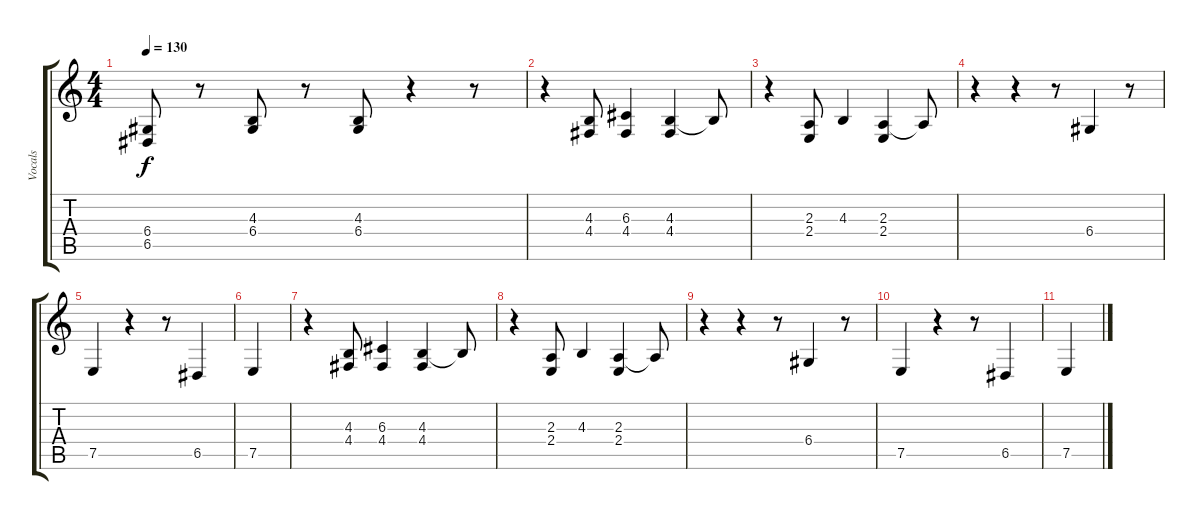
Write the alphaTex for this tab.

\track ("Vocals" "Vocals") {instrument lead6voice}
\staff {score tabs}
\tuning (E4 B3 G3 D3 A2 E2) {hide}
\ts (4 4)
\tempo 130
\clef g2
\ks c
(6.4 6.5).8{dy f} r.8 (4.3 6.4).8 r.8 (4.3 6.4).8 r.4 r.8 |
r.4 (4.3 4.4).8 (6.3 4.4).4 (4.3 4.4).4 4.3{t}.8 |
r.4 (2.3 2.4).8 4.3.4 (2.3 2.4).4 2.3{t}.8 |
r.4 r.4 r.8 6.4.4 r.8 |
7.5.4 r.4 r.8 6.5.4 |
7.5.4 |
r.4 (4.3 4.4).8 (6.3 4.4).4 (4.3 4.4).4 4.3{t}.8 |
r.4 (2.3 2.4).8 4.3.4 (2.3 2.4).4 2.3{t}.8 |
r.4 r.4 r.8 6.4.4 r.8 |
7.5.4 r.4 r.8 6.5.4 |
7.5.4
